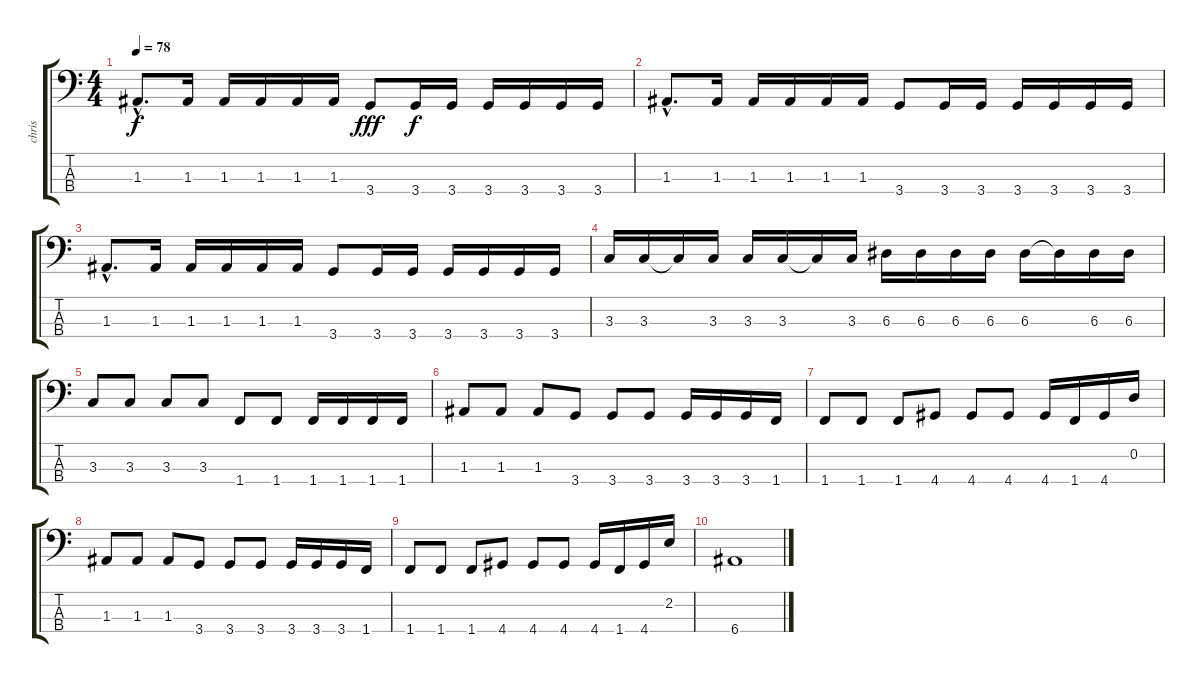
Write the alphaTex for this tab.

\track ("chris" "chris") {instrument electricbassfinger}
\staff {score tabs}
\tuning (G2 D2 A1 E1) {hide}
\ts (4 4)
\tempo 78
\clef f4
\ks c
1.3{hac}.8{d dy f} 1.3.16 1.3.16 1.3.16 1.3.16 1.3.16 3.4.8{dy fff} 3.4.16{dy f} 3.4.16 3.4.16 3.4.16 3.4.16 3.4.16 |
1.3{hac}.8{d} 1.3.16 1.3.16 1.3.16 1.3.16 1.3.16 3.4.8 3.4.16 3.4.16 3.4.16 3.4.16 3.4.16 3.4.16 |
1.3{hac}.8{d} 1.3.16 1.3.16 1.3.16 1.3.16 1.3.16 3.4.8 3.4.16 3.4.16 3.4.16 3.4.16 3.4.16 3.4.16 |
3.3.16 3.3.16 3.3{t}.16 3.3.16 3.3.16 3.3.16 3.3{t}.16 3.3.16 6.3.16 6.3.16 6.3.16 6.3.16 6.3.16 6.3{t}.16 6.3.16 6.3.16 |
3.3.8 3.3.8 3.3.8 3.3.8 1.4.8 1.4.8 1.4.16 1.4.16 1.4.16 1.4.16 |
1.3.8 1.3.8 1.3.8 3.4.8 3.4.8 3.4.8 3.4.16 3.4.16 3.4.16 1.4.16 |
1.4.8 1.4.8 1.4.8 4.4.8 4.4.8 4.4.8 4.4.16 1.4.16 4.4.16 0.2.16 |
1.3.8{volume 16} 1.3.8 1.3.8 3.4.8 3.4.8 3.4.8 3.4.16 3.4.16 3.4.16 1.4.16 |
1.4.8 1.4.8 1.4.8 4.4.8 4.4.8 4.4.8 4.4.16 1.4.16 4.4.16 2.2.16 |
6.4.1
